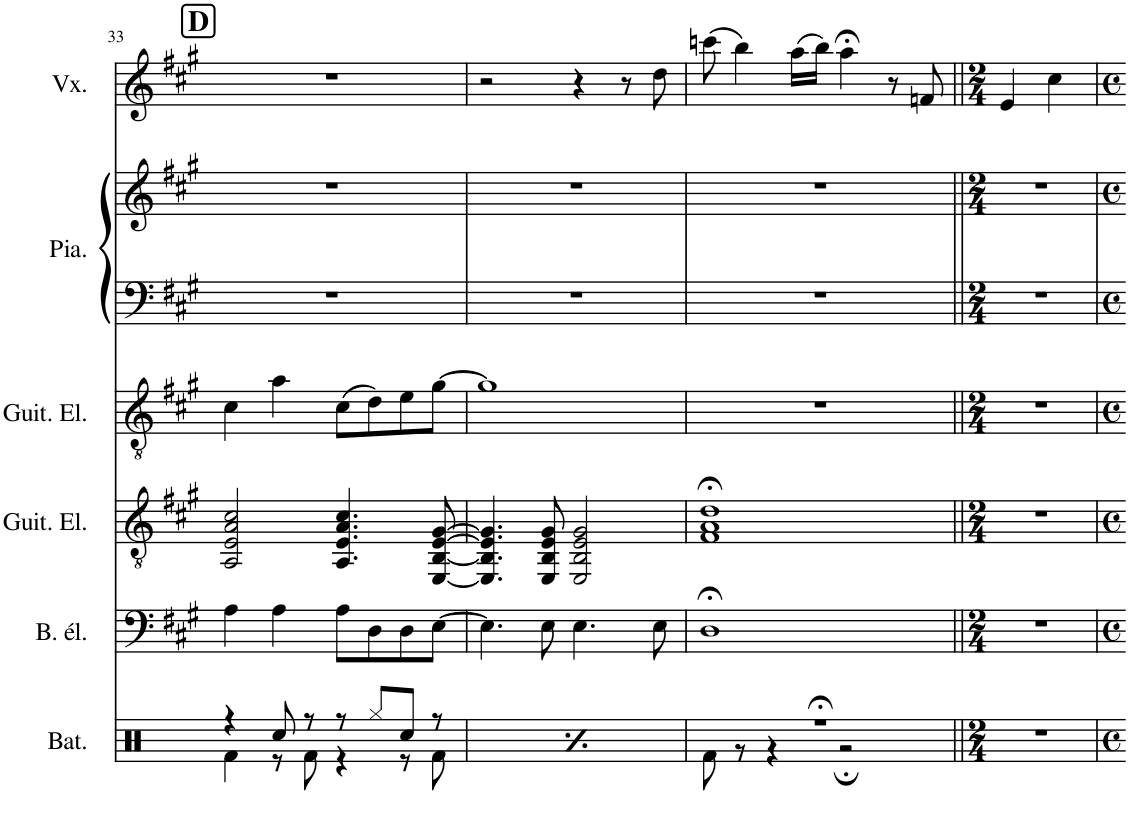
**kern	**kern	**kern	**kern	**kern	**kern	**kern
*part6	*part5	*part4	*part3	*part2	*part2	*part1
*staff7	*staff6	*staff5	*staff4	*staff3	*staff2	*staff1
*I"Batterie	*I"Basse électrique	*I"Guitare électrique	*I"Guitare électrique	*I"Piano	*	*I"Voix
*I'Bat.	*I'B. él.	*I'Guit. El.	*I'Guit. El.	*I'Pia.	*	*I'Vx.
!!LO:PB:g=z
*clefX	*clefF4	*clefGv2	*clefGv2	*clefF4	*clefG2	*clefG2
*	*Trd7c12	*	*	*	*	*
*k[]	*k[f#c#g#]	*k[f#c#g#]	*k[f#c#g#]	*k[f#c#g#]	*k[f#c#g#]	*k[f#c#g#]
*M4/4	*M4/4	*M4/4	*M4/4	*M4/4	*M4/4	*M4/4
*met(c)	*met(c)	*met(c)	*met(c)	*met(c)	*met(c)	*met(c)
!!LO:REH:place=s1:a:B:cj:fs=14:t=D
=33	=33	=33	=33	=33	=33	=33
*^	*	*	*	*	*	*
4r	4Rf\	4A\	2AA/ 2E/ 2A/ 2c#/	4c#\	1r	1r	1r
8Rcc/	8r	4A\	.	4a\	.	.	.
8r	8Rf\	.	.	.	.	.	.
8r	4r	8A\L	4.AA/ 4.E/ 4.A/ 4.c#/	(8c#\L	.	.	.
8Rgg/L	.	8D\	.	8d\)	.	.	.
8Rcc/J	8r	8D\	.	8e\	.	.	.
8r	8Rf\	[8E\J	[8EE/ [8BB/ [8E/ [8G#/	[8g#\J	.	.	.
=34	=34	=34	=34	=34	=34	=34	=34
4r	4Rf\	4.E\]	4.EE/] 4.BB/] 4.E/] 4.G#/]	1g#]	1r	1r	2r
8Rcc/	8r	.	.	.	.	.	.
8r	8Rf\	8E\	8EE/ 8BB/ 8E/ 8G#/	.	.	.	.
8r	4r	4.E\	2EE/ 2BB/ 2E/ 2G#/	.	.	.	4r
8Rgg/L	.	.	.	.	.	.	.
8Rcc/J	8r	.	.	.	.	.	8r
8r	8Rf\	8E\	.	.	.	.	8dd\
=35	=35	=35	=35	=35	=35	=35	=35
1r;<	8Rf\	1D;<	1F#;< 1A;< 1d;<	1r	1r	1r	(8cccn\
.	8r	.	.	.	.	.	4bb\)
.	4r	.	.	.	.	.	.
.	.	.	.	.	.	.	(16aa\LL
.	.	.	.	.	.	.	16bb\JJ)
.	2r;	.	.	.	.	.	4aa;<\
.	.	.	.	.	.	.	8r
.	.	.	.	.	.	.	8fn/
*v	*v	*	*	*	*	*	*
=36||	=36||	=36||	=36||	=36||	=36||	=36||
*M2/4	*M2/4	*M2/4	*M2/4	*M2/4	*M2/4	*M2/4
2r	2r	2r	2r	2r	2r	4e/
.	.	.	.	.	.	4cc#\
=	=	=	=	=	=	=
*-	*-	*-	*-	*-	*-	*-
